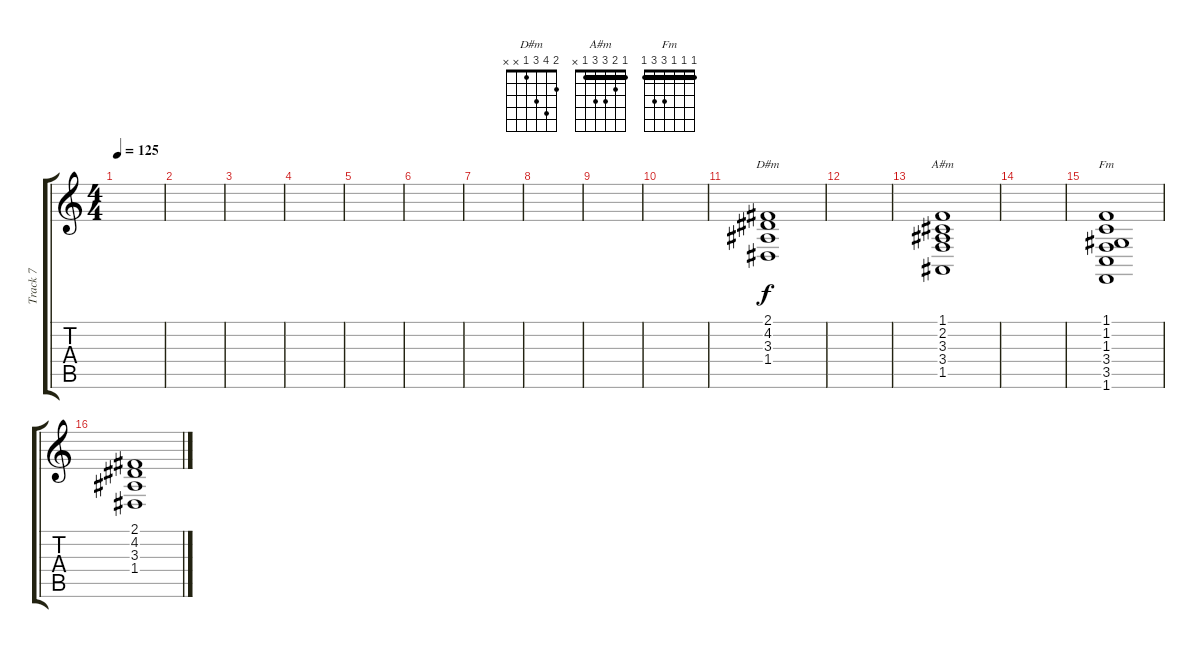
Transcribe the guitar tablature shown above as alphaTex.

\track ("Track 7" "Track 7") {instrument synthstrings2}
\staff {score tabs}
\tuning (E4 B3 G3 D3 A2 E2) {hide}
\chord ("D#m" 2 4 3 1 x x)
\chord ("A#m" 1 2 3 3 1 x) {barre 1}
\chord ("Fm" 1 1 1 3 3 1) {barre 1}
\ts (4 4)
\tempo 125
\clef g2
\ks c
|
|
|
|
|
|
|
|
|
|
(2.1 4.2 3.3 1.4).1{ch "D#m"} |
|
(1.1 2.2 3.3 3.4 1.5).1{ch "A#m"} |
|
(1.1 1.2 1.3 3.4 3.5 1.6).1{ch "Fm"} |
(2.1 4.2 3.3 1.4).1
